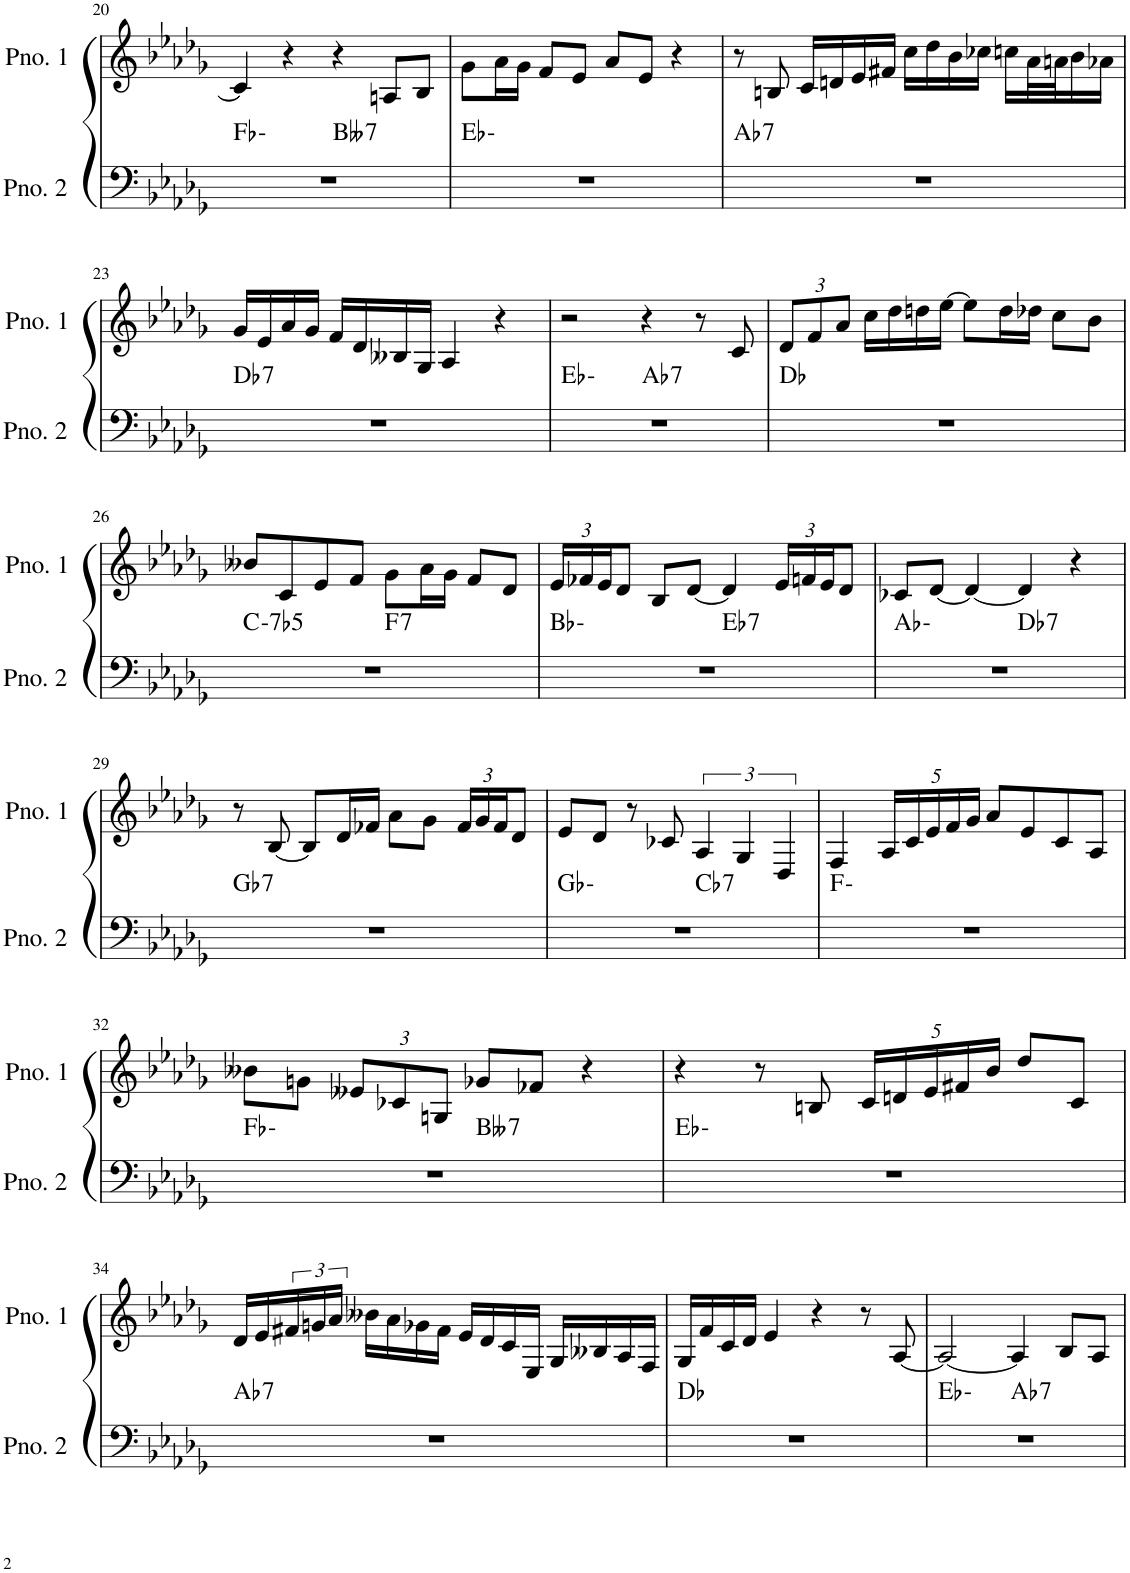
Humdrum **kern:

**kern	**harte	**kern
*part2	*part2	*part1
*staff2	*	*staff1
*I"ピアノ 2	*	*I"ピアノ 1
!!LO:PB:g=z
*clefF4	*	*clefG2
*k[b-e-a-d-g-]	*	*k[b-e-a-d-g-]
*M4/4	*	*M4/4
=20	=20	=20
*^	*	*
1r	2ryy	Fb:min	4c-/]
.	.	.	4r
!	!	!LO:H:kt=7	!
.	2ryy	Bbb:7	4r
.	.	.	8An/L
.	.	.	8B-/J
*v	*v	*	*
=21	=21	=21
1r	Eb:min	8g-\L
.	.	16a-\L
.	.	16g-\JJ
.	.	8f/L
.	.	8e-/J
.	.	8a-/L
.	.	8e-/J
.	.	4r
=22	=22	=22
!	!LO:H:kt=7	!
1r	Ab:7	8r
.	.	8Bn/
.	.	16c/LL
.	.	16dn/
.	.	16e-/
.	.	16f#X/JJ
.	.	16cc\LL
.	.	16dd-\
.	.	16b-\
.	.	16cc-X\JJ
.	.	16ccn\LL
.	.	32a-\L
.	.	32an\J
.	.	16b-\
.	.	16a-X\JJ
!!LO:LB:g=z
=23	=23	=23
!	!LO:H:kt=7	!
1r	Db:7	16g-/LL
.	.	16e-/
.	.	16a-/
.	.	16g-/JJ
.	.	16f/LL
.	.	16d-/
.	.	16B--X/
.	.	16G-/JJ
.	.	4A-/
.	.	4r
=24	=24	=24
*^	*	*
1r	2ryy	Eb:min	2r
!	!	!LO:H:kt=7	!
.	2ryy	Ab:7	4r
.	.	.	8r
.	.	.	8c/
*v	*v	*	*
=25	=25	=25
*	*	*Xbrackettup
1r	Db:maj	12d-/L
.	.	12f/
.	.	12a-/J
.	.	16cc\LL
.	.	16dd-\
.	.	16ddn\
.	.	[16ee-\JJ
.	.	8ee-\L]
.	.	16dd\L
.	.	16dd-X\JJ
.	.	8cc\L
.	.	8b-\J
!!LO:LB:g=z
=26	=26	=26
!	!LO:H:kt=-7b5	!
*^	*	*
1r	2ryy	C:hdim7	8b--X/L
.	.	.	8c/
.	.	.	8e-/
.	.	.	8f/J
!	!	!LO:H:kt=7	!
.	2ryy	F:7	8g-\L
.	.	.	16a-\L
.	.	.	16g-\JJ
.	.	.	8f/L
.	.	.	8d-/J
=27	=27	=27	=27
1r	2ryy	Bb:min	24e-/LL
.	.	.	24f-X/
.	.	.	24e-/J
.	.	.	8d-/J
.	.	.	8B-/L
.	.	.	[8d-/J
!	!	!LO:H:kt=7	!
.	2ryy	Eb:7	4d-/]
.	.	.	24e-/LL
.	.	.	24fn/
.	.	.	24e-/J
.	.	.	8d-/J
=28	=28	=28	=28
1r	2ryy	Ab:min	8c-X/L
.	.	.	[8d-/J
.	.	.	4d-/_
!	!	!LO:H:kt=7	!
.	2ryy	Db:7	4d-/]
.	.	.	4r
!!LO:LB:g=z
=29	=29	=29	=29
!	!	!LO:H:kt=7	!
*v	*v	*	*
1r	Gb:7	8r
.	.	[8B-/
.	.	8B-/L]
.	.	16d-/L
.	.	16f-X/JJ
.	.	8a-\L
.	.	8g-\J
.	.	24f-/LL
.	.	24g-/
.	.	24f-/J
.	.	8d-/J
=30	=30	=30
*^	*	*
1r	2ryy	Gb:min	8e-/L
.	.	.	8d-/J
.	.	.	8r
.	.	.	8c-X/
*	*	*	*brackettup
!	!	!LO:H:kt=7	!
.	2ryy	Cb:7	6A-/
.	.	.	6G-/
.	.	.	6D-/
*v	*v	*	*
=31	=31	=31
1r	F:min	4F/
*	*	*Xbrackettup
.	.	20A-/LL
.	.	20c/
.	.	20e-/
.	.	20f/
.	.	20g-/JJ
.	.	8a-/L
.	.	8e-/
.	.	8c/
.	.	8A-/J
!!LO:LB:g=z
=32	=32	=32
*^	*	*
1r	2ryy	Fb:min	8b--X\L
.	.	.	8gn\J
.	.	.	12e--X/L
.	.	.	12c-X/
.	.	.	12Gn/J
!	!	!LO:H:kt=7	!
.	2ryy	Bbb:7	8g-X/L
.	.	.	8f-X/J
.	.	.	4r
*v	*v	*	*
=33	=33	=33
1r	Eb:min	4r
.	.	8r
.	.	8Bn/
.	.	20c/LL
.	.	20dn/
.	.	20e-/
.	.	20f#X/
.	.	20b-/JJ
.	.	8dd-/L
.	.	8c/J
!!LO:LB:g=z
=34	=34	=34
!	!LO:H:kt=7	!
1r	Ab:7	16d-/LL
.	.	16e-/
*	*	*brackettup
.	.	24f#X/
.	.	24gn/
.	.	24a-/JJ
.	.	16b--X\LL
.	.	16a-\
.	.	16g-X\
.	.	16f#\JJ
.	.	16e-/LL
.	.	16d-/
.	.	16c/
.	.	16E-/JJ
.	.	16G-/LL
.	.	16B--X/
.	.	16A-/
.	.	16F/JJ
=35	=35	=35
1r	Db:maj	16G-/LL
.	.	16f/
.	.	16c/
.	.	16d-/JJ
.	.	4e-/
.	.	4r
.	.	8r
.	.	[8A-/
=36	=36	=36
*^	*	*
1r	2ryy	Eb:min	2A-/_
!	!	!LO:H:kt=7	!
.	2ryy	Ab:7	4A-/]
.	.	.	8B-/L
.	.	.	8A-/J
*v	*v	*	*
=	=	=
*-	*-	*-
